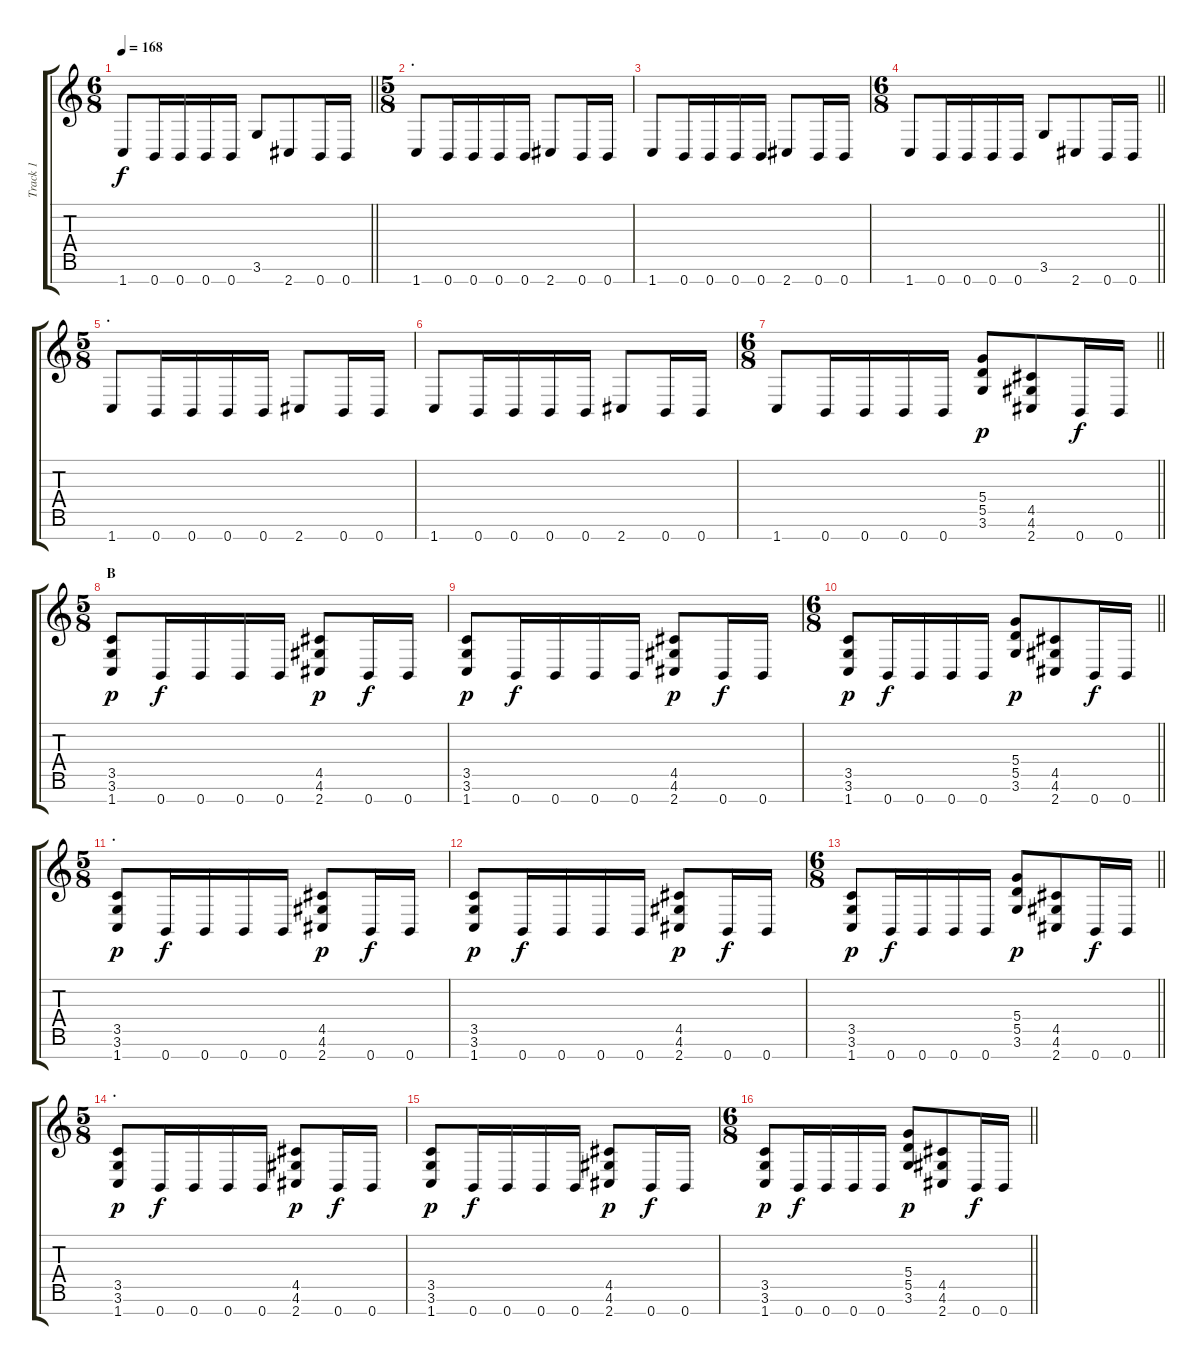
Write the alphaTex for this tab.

\track ("Track 1" "Track 1") {instrument acousticguitarsteel}
\staff {score tabs}
\tuning (E4 B3 G3 D3 A2 E2 B1) {hide}
\ts (6 8)
\tempo 168
\clef g2
\barLineRight lightlight
\ks c
1.7.8{dy f} 0.7.16 0.7.16 0.7.16 0.7.16 3.6.8 2.7.8 0.7.16 0.7.16 |
\ts (5 8)
\section ("" ".")
1.7.8 0.7.16 0.7.16 0.7.16 0.7.16 2.7.8 0.7.16 0.7.16 |
1.7.8 0.7.16 0.7.16 0.7.16 0.7.16 2.7.8 0.7.16 0.7.16 |
\ts (6 8)
\barLineRight lightlight
1.7.8 0.7.16 0.7.16 0.7.16 0.7.16 3.6.8 2.7.8 0.7.16 0.7.16 |
\ts (5 8)
\section ("" ".")
1.7.8 0.7.16 0.7.16 0.7.16 0.7.16 2.7.8 0.7.16 0.7.16 |
1.7.8 0.7.16 0.7.16 0.7.16 0.7.16 2.7.8 0.7.16 0.7.16 |
\ts (6 8)
\barLineRight lightlight
1.7.8 0.7.16 0.7.16 0.7.16 0.7.16 (5.4 5.5 3.6).8{dy p} (4.5 4.6 2.7).8 0.7.16{dy f} 0.7.16 |
\ts (5 8)
\section ("" "B")
(3.5 3.6 1.7).8{dy p} 0.7.16{dy f} 0.7.16 0.7.16 0.7.16 (4.5 4.6 2.7).8{dy p} 0.7.16{dy f} 0.7.16 |
(3.5 3.6 1.7).8{dy p} 0.7.16{dy f} 0.7.16 0.7.16 0.7.16 (4.5 4.6 2.7).8{dy p} 0.7.16{dy f} 0.7.16 |
\ts (6 8)
\barLineRight lightlight
(3.5 3.6 1.7).8{dy p} 0.7.16{dy f} 0.7.16 0.7.16 0.7.16 (5.4 5.5 3.6).8{dy p} (4.5 4.6 2.7).8 0.7.16{dy f} 0.7.16 |
\ts (5 8)
\section ("" ".")
(3.5 3.6 1.7).8{dy p} 0.7.16{dy f} 0.7.16 0.7.16 0.7.16 (4.5 4.6 2.7).8{dy p} 0.7.16{dy f} 0.7.16 |
(3.5 3.6 1.7).8{dy p} 0.7.16{dy f} 0.7.16 0.7.16 0.7.16 (4.5 4.6 2.7).8{dy p} 0.7.16{dy f} 0.7.16 |
\ts (6 8)
\barLineRight lightlight
(3.5 3.6 1.7).8{dy p} 0.7.16{dy f} 0.7.16 0.7.16 0.7.16 (5.4 5.5 3.6).8{dy p} (4.5 4.6 2.7).8 0.7.16{dy f} 0.7.16 |
\ts (5 8)
\section ("" ".")
(3.5 3.6 1.7).8{dy p} 0.7.16{dy f} 0.7.16 0.7.16 0.7.16 (4.5 4.6 2.7).8{dy p} 0.7.16{dy f} 0.7.16 |
(3.5 3.6 1.7).8{dy p} 0.7.16{dy f} 0.7.16 0.7.16 0.7.16 (4.5 4.6 2.7).8{dy p} 0.7.16{dy f} 0.7.16 |
\ts (6 8)
\barLineRight lightlight
(3.5 3.6 1.7).8{dy p} 0.7.16{dy f} 0.7.16 0.7.16 0.7.16 (5.4 5.5 3.6).8{dy p} (4.5 4.6 2.7).8 0.7.16{dy f} 0.7.16
